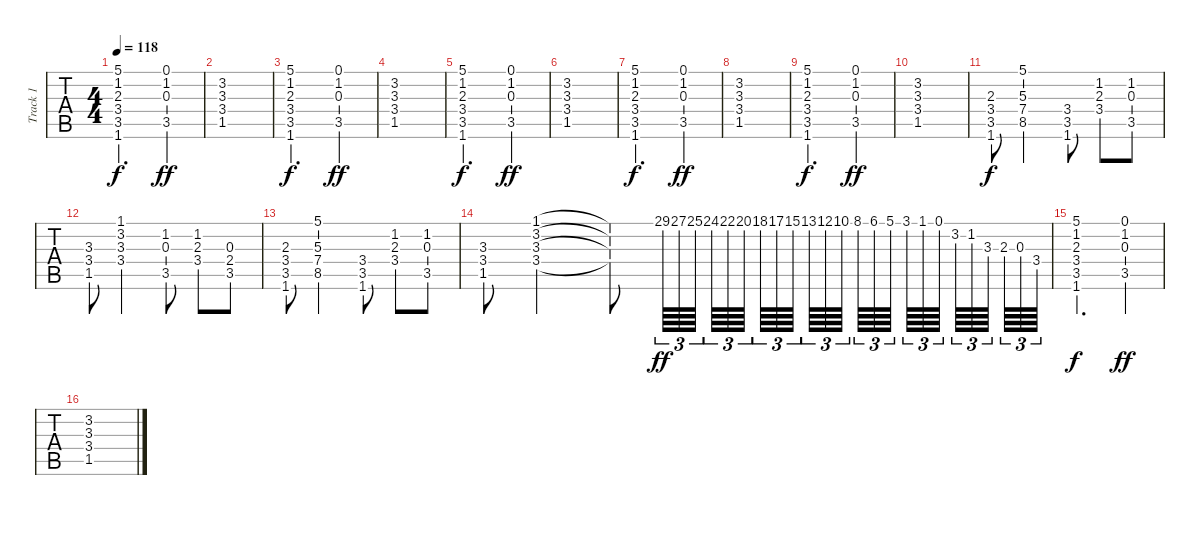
\track ("Track 1" "Track 1") {instrument brightacousticpiano}
\staff {tabs}
\tuning (E4 B3 G3 D3 A2 E2) {hide}
\ts (4 4)
\tempo 118
\clef g2
\ks c
(5.1 1.2 2.3 3.4 3.5 1.6).2{d dy f} (0.1 1.2 0.3 3.5).4{dy ff} |
(3.2 3.3 3.4 1.5).1 |
(5.1 1.2 2.3 3.4 3.5 1.6).2{d dy f} (0.1 1.2 0.3 3.5).4{dy ff} |
(3.2 3.3 3.4 1.5).1 |
(5.1 1.2 2.3 3.4 3.5 1.6).2{d dy f} (0.1 1.2 0.3 3.5).4{dy ff} |
(3.2 3.3 3.4 1.5).1 |
(5.1 1.2 2.3 3.4 3.5 1.6).2{d dy f} (0.1 1.2 0.3 3.5).4{dy ff} |
(3.2 3.3 3.4 1.5).1 |
(5.1 1.2 2.3 3.4 3.5 1.6).2{d dy f} (0.1 1.2 0.3 3.5).4{dy ff} |
(3.2 3.3 3.4 1.5).1 |
(2.3 3.4 3.5 1.6).8{dy f} (5.1 5.3 7.4 8.5).2 (3.4 3.5 1.6).8 (1.2 2.3 3.4).8 (1.2 0.3 3.5).8 |
(3.3 3.4 1.5).8 (1.1 3.2 3.3 3.4).2 (1.2 0.3 3.5).8 (1.2 2.3 3.4).8 (0.3 2.4 3.5).8 |
(2.3 3.4 3.5 1.6).8 (5.1 5.3 7.4 8.5).2 (3.4 3.5 1.6).8 (1.2 2.3 3.4).8 (1.2 0.3 3.5).8 |
(3.3 3.4 1.5).8 (1.1 3.2 3.3 3.4).2 (1.1{t} 3.2{t} 3.3{t} 3.4{t}).8 29.1.64{tu (3 2) dy ff} 27.1.64{tu (3 2)} 25.1.64{tu (3 2) beam splitsecondary} 24.1.64{tu (3 2)} 22.1.64{tu (3 2)} 20.1.64{tu (3 2) beam splitsecondary} 18.1.64{tu (3 2)} 17.1.64{tu (3 2)} 15.1.64{tu (3 2) beam splitsecondary} 13.1.64{tu (3 2)} 12.1.64{tu (3 2)} 10.1.64{tu (3 2) beam splitsecondary} 8.1.64{tu (3 2)} 6.1.64{tu (3 2)} 5.1.64{tu (3 2) beam splitsecondary} 3.1.64{tu (3 2)} 1.1.64{tu (3 2)} 0.1.64{tu (3 2) beam splitsecondary} 3.2.64{tu (3 2)} 1.2.64{tu (3 2)} 3.3.64{tu (3 2) beam splitsecondary} 2.3.64{tu (3 2)} 0.3.64{tu (3 2)} 3.4.64{tu (3 2)} |
(5.1 1.2 2.3 3.4 3.5 1.6).2{d dy f} (0.1 1.2 0.3 3.5).4{dy ff} |
(3.2 3.3 3.4 1.5).1
